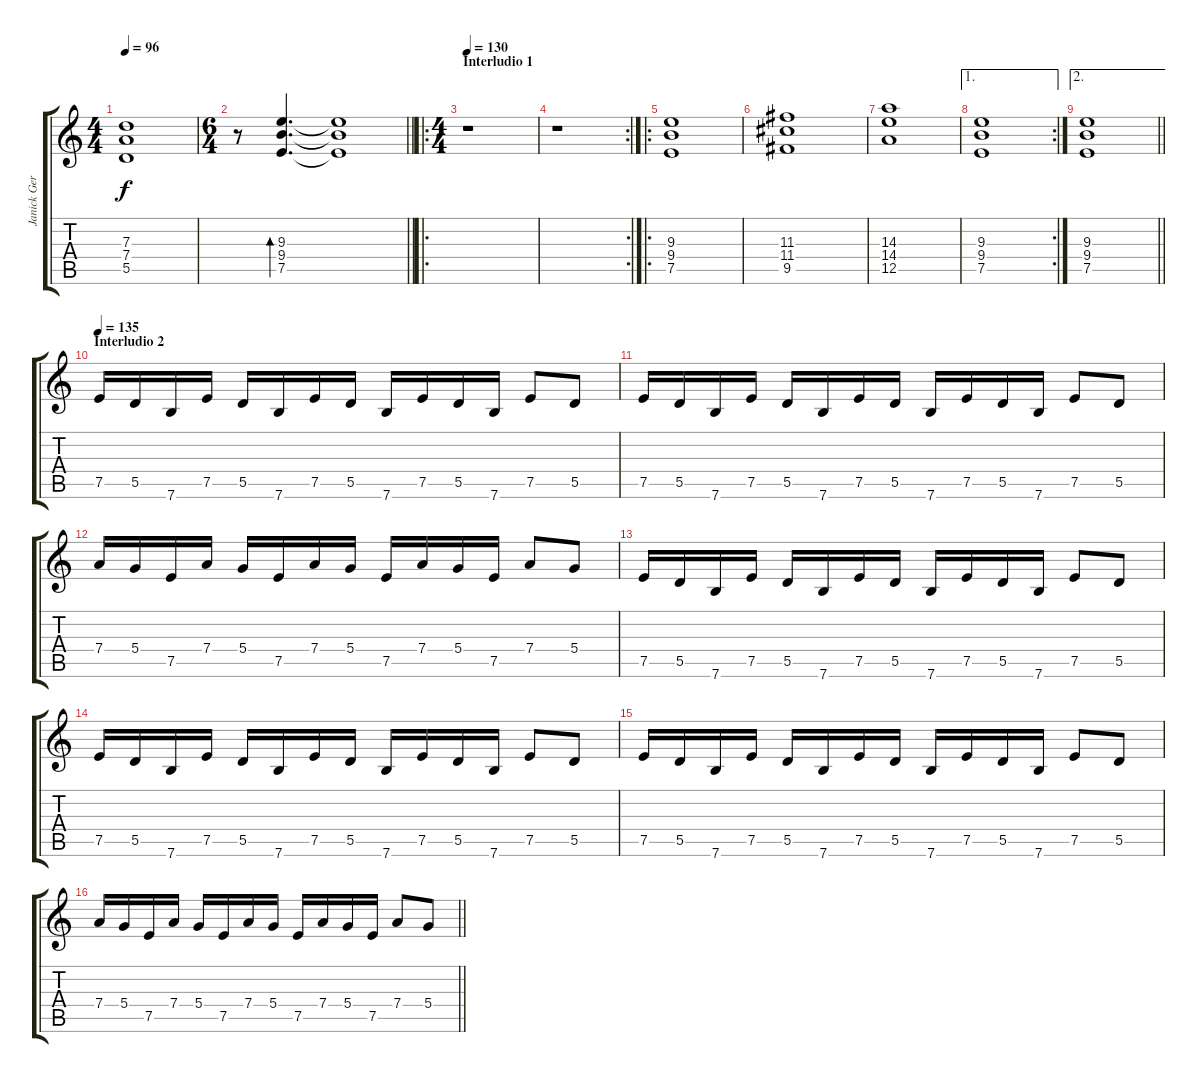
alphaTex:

\track ("Janick Gers" "Janick Ger") {instrument overdrivenguitar}
\staff {score tabs}
\tuning (E4 B3 G3 D3 A2 E2) {hide}
\ts (4 4)
\tempo 96
\clef g2
\ks c
(7.3 7.4 5.5).1{dy f} |
\ts (6 4)
\barLineRight lightlight
r.8 (9.3 9.4 7.5).4{d bd 480 volume 5} (9.3{t} 9.4{t} 7.5{t}).1 |
\ro
\ts (4 4)
\section ("" "Interludio 1")
\tempo 130
r.1{volume 11} |
\rc 2
r.1 |
\ro
(9.3 9.4 7.5).1 |
(11.3 11.4 9.5).1 |
(14.3 14.4 12.5).1 |
\ae 1
\rc 2
(9.3 9.4 7.5).1 |
\ae 2
\barLineRight lightlight
(9.3 9.4 7.5).1 |
\section ("" "Interludio 2")
\tempo 135
7.5.16 5.5.16 7.6.16 7.5.16 5.5.16 7.6.16 7.5.16 5.5.16 7.6.16 7.5.16 5.5.16 7.6.16 7.5.8 5.5.8 |
7.5.16 5.5.16 7.6.16 7.5.16 5.5.16 7.6.16 7.5.16 5.5.16 7.6.16 7.5.16 5.5.16 7.6.16 7.5.8 5.5.8 |
7.4.16 5.4.16 7.5.16 7.4.16 5.4.16 7.5.16 7.4.16 5.4.16 7.5.16 7.4.16 5.4.16 7.5.16 7.4.8 5.4.8 |
7.5.16 5.5.16 7.6.16 7.5.16 5.5.16 7.6.16 7.5.16 5.5.16 7.6.16 7.5.16 5.5.16 7.6.16 7.5.8 5.5.8 |
7.5.16 5.5.16 7.6.16 7.5.16 5.5.16 7.6.16 7.5.16 5.5.16 7.6.16 7.5.16 5.5.16 7.6.16 7.5.8 5.5.8 |
7.5.16 5.5.16 7.6.16 7.5.16 5.5.16 7.6.16 7.5.16 5.5.16 7.6.16 7.5.16 5.5.16 7.6.16 7.5.8 5.5.8 |
\barLineRight lightlight
7.4.16 5.4.16 7.5.16 7.4.16 5.4.16 7.5.16 7.4.16 5.4.16 7.5.16 7.4.16 5.4.16 7.5.16 7.4.8 5.4.8
